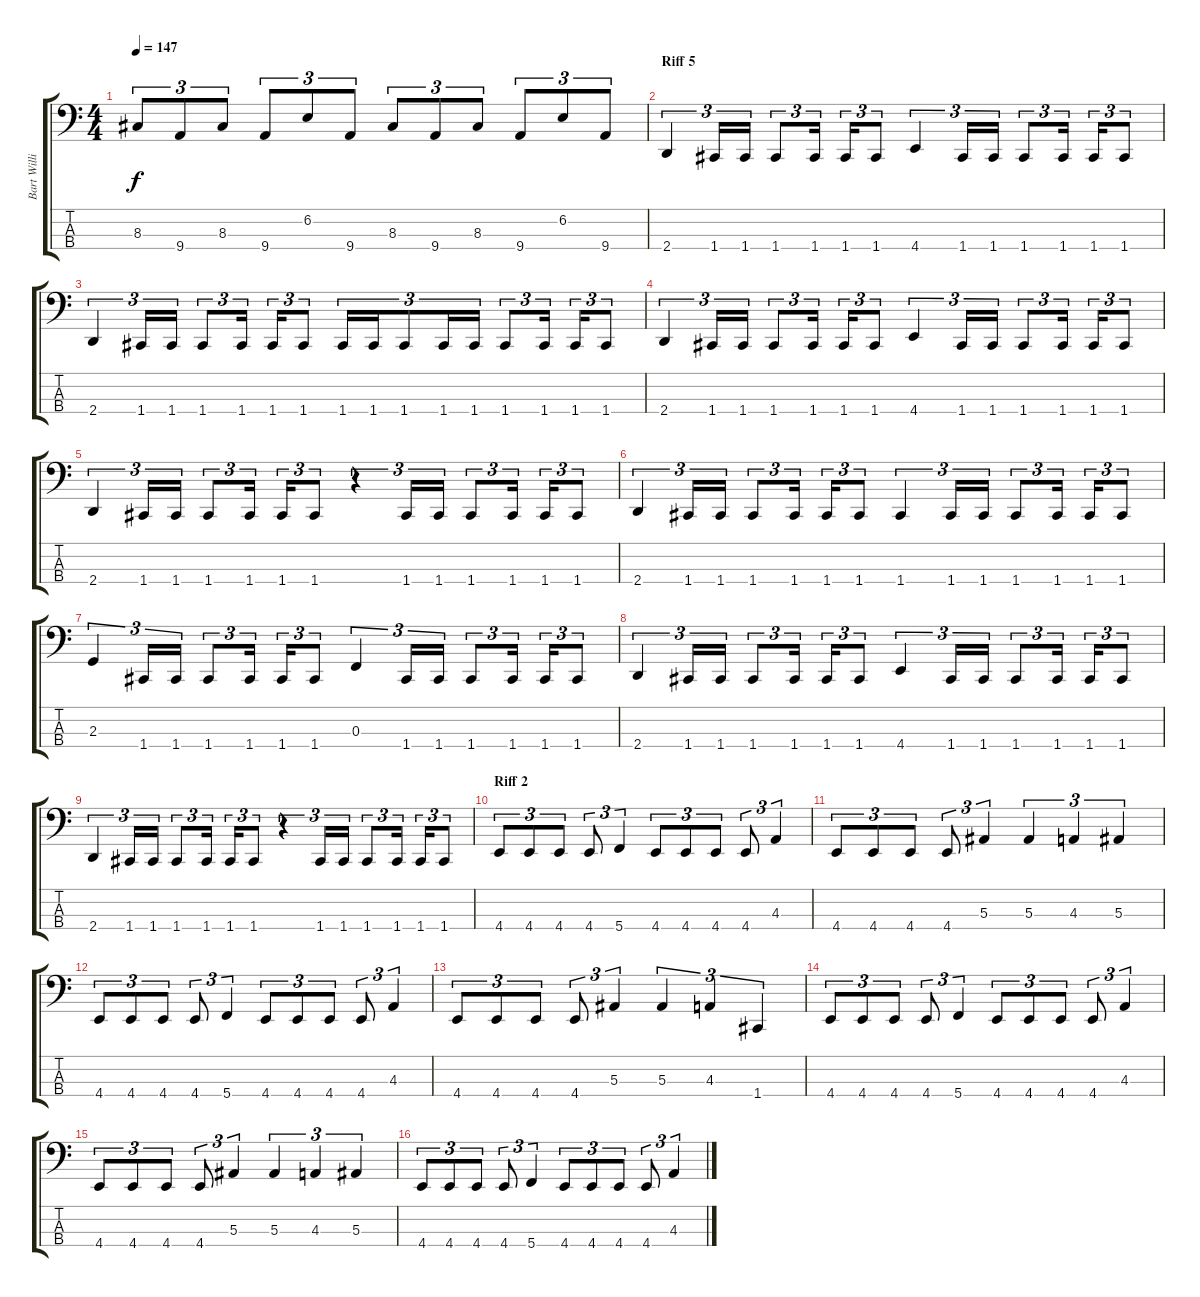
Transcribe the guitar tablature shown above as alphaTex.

\track ("Bart Williams (Bass)" "Bart Willi") {instrument electricbassfinger}
\staff {score tabs}
\tuning (Eb2 Bb1 F1 C1) {hide}
\ts (4 4)
\tempo 147
\clef f4
\ks c
8.3.8{tu (3 2) dy f} 9.4.8{tu (3 2)} 8.3.8{tu (3 2)} 9.4.8{tu (3 2)} 6.2.8{tu (3 2)} 9.4.8{tu (3 2)} 8.3.8{tu (3 2)} 9.4.8{tu (3 2)} 8.3.8{tu (3 2)} 9.4.8{tu (3 2)} 6.2.8{tu (3 2)} 9.4.8{tu (3 2)} |
\section ("" "Riff 5")
2.4.4{tu (3 2)} 1.4.16{tu (3 2)} 1.4.16{tu (3 2)} 1.4.8{tu (3 2)} 1.4.16{tu (3 2)} 1.4.16{tu (3 2)} 1.4.8{tu (3 2)} 4.4.4{tu (3 2)} 1.4.16{tu (3 2)} 1.4.16{tu (3 2)} 1.4.8{tu (3 2)} 1.4.16{tu (3 2)} 1.4.16{tu (3 2)} 1.4.8{tu (3 2)} |
2.4.4{tu (3 2)} 1.4.16{tu (3 2)} 1.4.16{tu (3 2)} 1.4.8{tu (3 2)} 1.4.16{tu (3 2)} 1.4.16{tu (3 2)} 1.4.8{tu (3 2)} 1.4.16{tu (3 2)} 1.4.16{tu (3 2)} 1.4.8{tu (3 2)} 1.4.16{tu (3 2)} 1.4.16{tu (3 2)} 1.4.8{tu (3 2)} 1.4.16{tu (3 2)} 1.4.16{tu (3 2)} 1.4.8{tu (3 2)} |
2.4.4{tu (3 2)} 1.4.16{tu (3 2)} 1.4.16{tu (3 2)} 1.4.8{tu (3 2)} 1.4.16{tu (3 2)} 1.4.16{tu (3 2)} 1.4.8{tu (3 2)} 4.4.4{tu (3 2)} 1.4.16{tu (3 2)} 1.4.16{tu (3 2)} 1.4.8{tu (3 2)} 1.4.16{tu (3 2)} 1.4.16{tu (3 2)} 1.4.8{tu (3 2)} |
2.4.4{tu (3 2)} 1.4.16{tu (3 2)} 1.4.16{tu (3 2)} 1.4.8{tu (3 2)} 1.4.16{tu (3 2)} 1.4.16{tu (3 2)} 1.4.8{tu (3 2)} r.4{tu (3 2)} 1.4.16{tu (3 2)} 1.4.16{tu (3 2)} 1.4.8{tu (3 2)} 1.4.16{tu (3 2)} 1.4.16{tu (3 2)} 1.4.8{tu (3 2)} |
2.4.4{tu (3 2)} 1.4.16{tu (3 2)} 1.4.16{tu (3 2)} 1.4.8{tu (3 2)} 1.4.16{tu (3 2)} 1.4.16{tu (3 2)} 1.4.8{tu (3 2)} 1.4.4{tu (3 2)} 1.4.16{tu (3 2)} 1.4.16{tu (3 2)} 1.4.8{tu (3 2)} 1.4.16{tu (3 2)} 1.4.16{tu (3 2)} 1.4.8{tu (3 2)} |
2.3.4{tu (3 2)} 1.4.16{tu (3 2)} 1.4.16{tu (3 2)} 1.4.8{tu (3 2)} 1.4.16{tu (3 2)} 1.4.16{tu (3 2)} 1.4.8{tu (3 2)} 0.3.4{tu (3 2)} 1.4.16{tu (3 2)} 1.4.16{tu (3 2)} 1.4.8{tu (3 2)} 1.4.16{tu (3 2)} 1.4.16{tu (3 2)} 1.4.8{tu (3 2)} |
2.4.4{tu (3 2)} 1.4.16{tu (3 2)} 1.4.16{tu (3 2)} 1.4.8{tu (3 2)} 1.4.16{tu (3 2)} 1.4.16{tu (3 2)} 1.4.8{tu (3 2)} 4.4.4{tu (3 2)} 1.4.16{tu (3 2)} 1.4.16{tu (3 2)} 1.4.8{tu (3 2)} 1.4.16{tu (3 2)} 1.4.16{tu (3 2)} 1.4.8{tu (3 2)} |
2.4.4{tu (3 2)} 1.4.16{tu (3 2)} 1.4.16{tu (3 2)} 1.4.8{tu (3 2)} 1.4.16{tu (3 2)} 1.4.16{tu (3 2)} 1.4.8{tu (3 2)} r.4{tu (3 2)} 1.4.16{tu (3 2)} 1.4.16{tu (3 2)} 1.4.8{tu (3 2)} 1.4.16{tu (3 2)} 1.4.16{tu (3 2)} 1.4.8{tu (3 2)} |
\section ("" "Riff 2")
4.4.8{tu (3 2)} 4.4.8{tu (3 2)} 4.4.8{tu (3 2)} 4.4.8{tu (3 2)} 5.4.4{tu (3 2)} 4.4.8{tu (3 2)} 4.4.8{tu (3 2)} 4.4.8{tu (3 2)} 4.4.8{tu (3 2)} 4.3.4{tu (3 2)} |
4.4.8{tu (3 2)} 4.4.8{tu (3 2)} 4.4.8{tu (3 2)} 4.4.8{tu (3 2)} 5.3.4{tu (3 2)} 5.3.4{tu (3 2)} 4.3.4{tu (3 2)} 5.3.4{tu (3 2)} |
4.4.8{tu (3 2)} 4.4.8{tu (3 2)} 4.4.8{tu (3 2)} 4.4.8{tu (3 2)} 5.4.4{tu (3 2)} 4.4.8{tu (3 2)} 4.4.8{tu (3 2)} 4.4.8{tu (3 2)} 4.4.8{tu (3 2)} 4.3.4{tu (3 2)} |
4.4.8{tu (3 2)} 4.4.8{tu (3 2)} 4.4.8{tu (3 2)} 4.4.8{tu (3 2)} 5.3.4{tu (3 2)} 5.3.4{tu (3 2)} 4.3.4{tu (3 2)} 1.4.4{tu (3 2)} |
4.4.8{tu (3 2)} 4.4.8{tu (3 2)} 4.4.8{tu (3 2)} 4.4.8{tu (3 2)} 5.4.4{tu (3 2)} 4.4.8{tu (3 2)} 4.4.8{tu (3 2)} 4.4.8{tu (3 2)} 4.4.8{tu (3 2)} 4.3.4{tu (3 2)} |
4.4.8{tu (3 2)} 4.4.8{tu (3 2)} 4.4.8{tu (3 2)} 4.4.8{tu (3 2)} 5.3.4{tu (3 2)} 5.3.4{tu (3 2)} 4.3.4{tu (3 2)} 5.3.4{tu (3 2)} |
4.4.8{tu (3 2)} 4.4.8{tu (3 2)} 4.4.8{tu (3 2)} 4.4.8{tu (3 2)} 5.4.4{tu (3 2)} 4.4.8{tu (3 2)} 4.4.8{tu (3 2)} 4.4.8{tu (3 2)} 4.4.8{tu (3 2)} 4.3.4{tu (3 2)}
